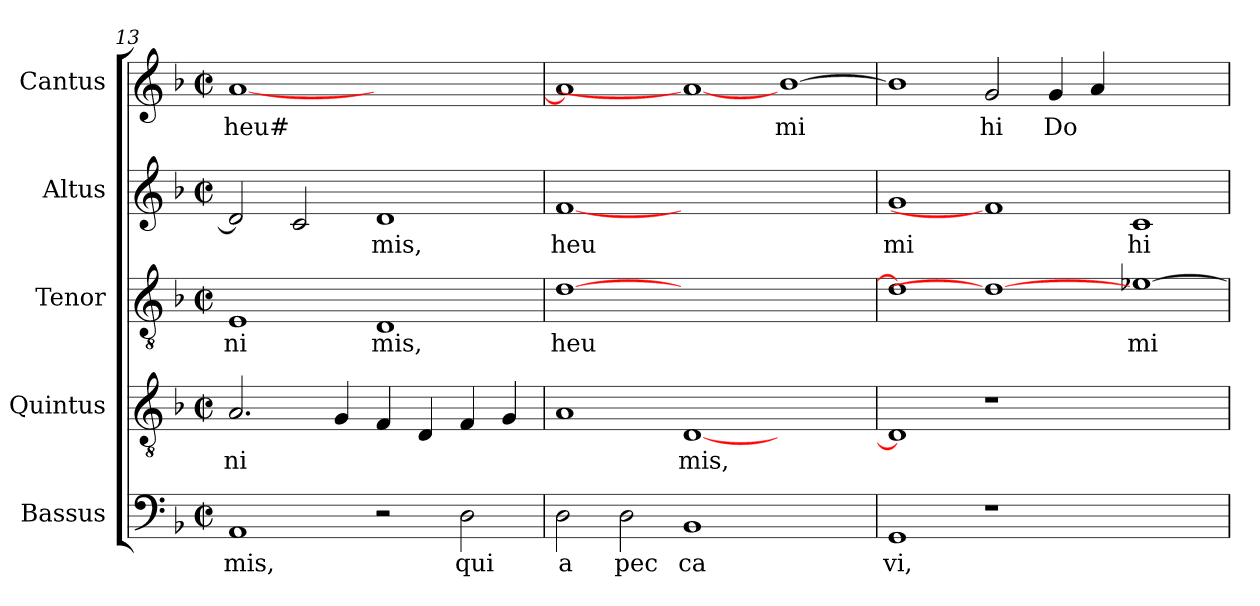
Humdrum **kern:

**kern	**text	**kern	**text	**kern	**text	**kern	**text	**kern	**text
*part5	*part5	*part4	*part4	*part3	*part3	*part2	*part2	*part1	*part1
*staff5	*staff5	*staff4	*staff4	*staff3	*staff3	*staff2	*staff2	*staff1	*staff1
*I"Bassus	*	*I"Quintus	*	*I"Tenor	*	*I"Altus	*	*I"Cantus	*
!!LO:PB:g=z
*clefF4	*	*clefGv2	*	*clefGv2	*	*clefG2	*	*clefG2	*
*k[b-]	*	*k[b-]	*	*k[b-]	*	*k[b-]	*	*k[b-]	*
*F:	*	*F:	*	*F:	*	*F:	*	*F:	*
*M2/2	*	*M2/2	*	*M2/2	*	*M2/2	*	*M2/2	*
*met(c|)	*	*met(c|)	*	*met(c|)	*	*met(c|)	*	*met(c|)	*
=13	=13	=13	=13	=13	=13	=13	=13	=13	=13
!	!LO:LY:b	!	!LO:LY:b:cj	!	!LO:LY:b:cj	!	!LO:LY:b:cj	!	!LO:LY:b:cj
1AA	mis,	2.A/	ni	1E	ni	2d/]	.	[<1a	heu#
!	!	!	!	!	!	!	!LO:LY:b:cj	!	!
.	.	.	.	.	.	2c/	.	.	.
!	!	!	!LO:LY:b:cj	!	!	!	!	!	!
.	.	4G/	.	.	.	.	.	.	.
!	!	!	!LO:LY:b:cj	!	!LO:LY:b:cj	!	!LO:LY:b:cj	!	!
2r	.	4F/	.	1D	mis,	1d	mis,	1ryy	.
!	!	!	!LO:LY:b:cj	!	!	!	!	!	!
.	.	4D/	.	.	.	.	.	.	.
!	!LO:LY:b	!	!LO:LY:b:cj	!	!	!	!	!	!
2D\	qui	4F/	.	.	.	.	.	.	.
!	!	!	!LO:LY:b:cj	!	!	!	!	!	!
.	.	4G/	.	.	.	.	.	.	.
=14	=14	=14	=14	=14	=14	=14	=14	=14	=14
!	!LO:LY:b	!	!LO:LY:b:cj	!	!LO:LY:b:cj	!	!LO:LY:b:cj	!	!LO:LY:b:cj
2D\	a	1A	.	[>1d	heu	[1f	heu	1a]	.
!	!LO:LY:b	!	!	!	!	!	!	!	!
2D\	pec	.	.	.	.	.	.	.	.
!	!LO:LY:b	!	!LO:LY:b:cj	!	!	!	!	!	!
1BB-	ca	[<1D	mis,	0ryy	.	0ryy	.	1a_	.
!	!	!	!	!	!	!	!	!	!LO:LY:b:cj
1ryy	.	1ryy	.	.	.	.	.	[>1b-	mi-
=15	=15	=15	=15	=15	=15	=15	=15	=15	=15
!	!LO:LY:b	!	!LO:LY:b:cj	!	!LO:LY:b:cj	!	!LO:LY:b:cj	!	!LO:LY:b:cj
1GG	vi,	1D]	.	1d]	.	1g	mi	1b-]	--
!	!	!	!	!	!	!	!	!	!LO:LY:b:cj
1r	.	1r	.	1d_	.	1f]	.	2g/	-hi
!	!	!	!	!	!	!	!	!	!LO:LY:b:cj
.	.	.	.	.	.	.	.	4g/	Do-
!	!	!	!	!	!	!	!	!	!LO:LY:b:cj
.	.	.	.	.	.	.	.	4a/	--
!	!	!	!	!	!LO:LY:b:cj	!	!LO:LY:b:cj	!	!
1ryy	.	1ryy	.	[>1e-X	mi	1c	hi	1ryy	.
=	=	=	=	=	=	=	=	=	=
*-	*-	*-	*-	*-	*-	*-	*-	*-	*-
